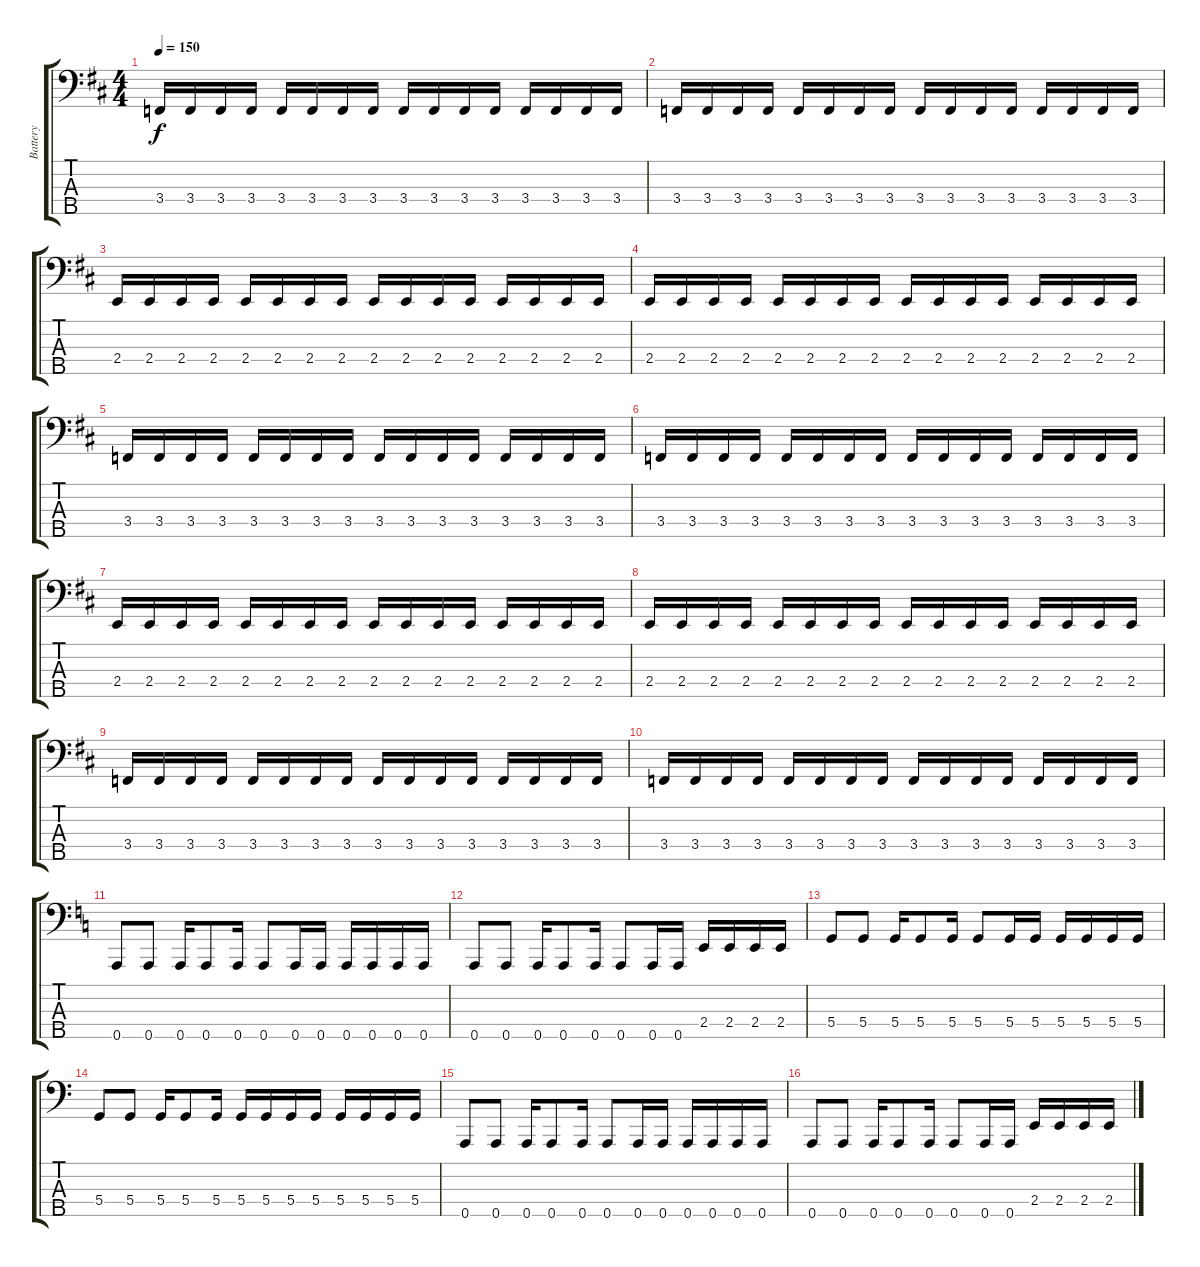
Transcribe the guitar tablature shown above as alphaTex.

\track ("Battery" "Battery") {instrument electricbassfinger}
\staff {score tabs}
\tuning (F2 C2 G1 D1 A0) {hide}
\ts (4 4)
\tempo 150
\clef f4
\ks d
3.4.16{dy f} 3.4.16 3.4.16 3.4.16 3.4.16 3.4.16 3.4.16 3.4.16 3.4.16 3.4.16 3.4.16 3.4.16 3.4.16 3.4.16 3.4.16 3.4.16 |
3.4.16 3.4.16 3.4.16 3.4.16 3.4.16 3.4.16 3.4.16 3.4.16 3.4.16 3.4.16 3.4.16 3.4.16 3.4.16 3.4.16 3.4.16 3.4.16 |
2.4.16 2.4.16 2.4.16 2.4.16 2.4.16 2.4.16 2.4.16 2.4.16 2.4.16 2.4.16 2.4.16 2.4.16 2.4.16 2.4.16 2.4.16 2.4.16 |
2.4.16 2.4.16 2.4.16 2.4.16 2.4.16 2.4.16 2.4.16 2.4.16 2.4.16 2.4.16 2.4.16 2.4.16 2.4.16 2.4.16 2.4.16 2.4.16 |
3.4.16 3.4.16 3.4.16 3.4.16 3.4.16 3.4.16 3.4.16 3.4.16 3.4.16 3.4.16 3.4.16 3.4.16 3.4.16 3.4.16 3.4.16 3.4.16 |
3.4.16 3.4.16 3.4.16 3.4.16 3.4.16 3.4.16 3.4.16 3.4.16 3.4.16 3.4.16 3.4.16 3.4.16 3.4.16 3.4.16 3.4.16 3.4.16 |
2.4.16 2.4.16 2.4.16 2.4.16 2.4.16 2.4.16 2.4.16 2.4.16 2.4.16 2.4.16 2.4.16 2.4.16 2.4.16 2.4.16 2.4.16 2.4.16 |
2.4.16 2.4.16 2.4.16 2.4.16 2.4.16 2.4.16 2.4.16 2.4.16 2.4.16 2.4.16 2.4.16 2.4.16 2.4.16 2.4.16 2.4.16 2.4.16 |
3.4.16 3.4.16 3.4.16 3.4.16 3.4.16 3.4.16 3.4.16 3.4.16 3.4.16 3.4.16 3.4.16 3.4.16 3.4.16 3.4.16 3.4.16 3.4.16 |
3.4.16 3.4.16 3.4.16 3.4.16 3.4.16 3.4.16 3.4.16 3.4.16 3.4.16 3.4.16 3.4.16 3.4.16 3.4.16 3.4.16 3.4.16 3.4.16 |
\ks c
0.5.8 0.5.8 0.5.16 0.5.8 0.5.16 0.5.8 0.5.16 0.5.16 0.5.16 0.5.16 0.5.16 0.5.16 |
0.5.8 0.5.8 0.5.16 0.5.8 0.5.16 0.5.8 0.5.16 0.5.16 2.4.16 2.4.16 2.4.16 2.4.16 |
5.4.8 5.4.8 5.4.16 5.4.8 5.4.16 5.4.8 5.4.16 5.4.16 5.4.16 5.4.16 5.4.16 5.4.16 |
5.4.8 5.4.8 5.4.16 5.4.8 5.4.16 5.4.16 5.4.16 5.4.16 5.4.16 5.4.16 5.4.16 5.4.16 5.4.16 |
0.5.8 0.5.8 0.5.16 0.5.8 0.5.16 0.5.8 0.5.16 0.5.16 0.5.16 0.5.16 0.5.16 0.5.16 |
0.5.8 0.5.8 0.5.16 0.5.8 0.5.16 0.5.8 0.5.16 0.5.16 2.4.16 2.4.16 2.4.16 2.4.16
